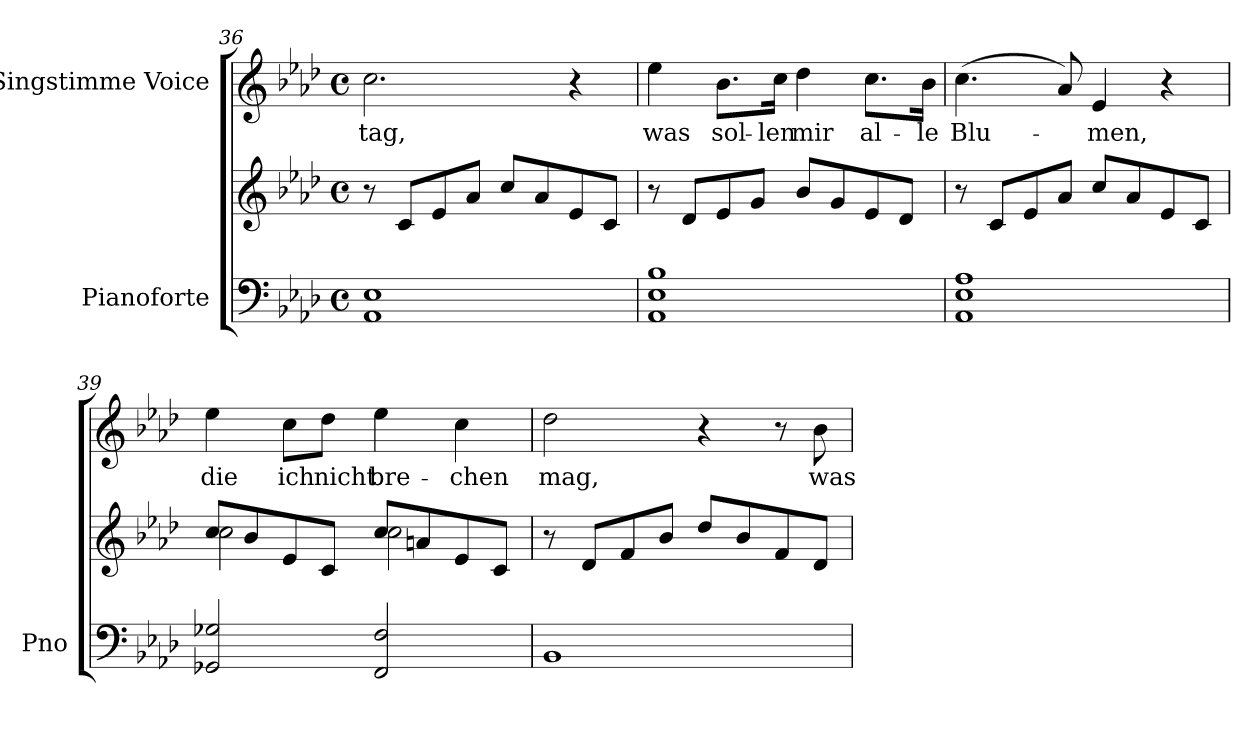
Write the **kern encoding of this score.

**kern	**kern	**kern	**text
*part2	*part2	*part1	*part1
*staff3	*staff2	*staff1	*staff1
*I"Pianoforte	*	*I"Singstimme Voice	*
*I'Pno	*	*	*
*clefF4	*clefG2	*clefG2	*
*k[b-e-a-d-]	*k[b-e-a-d-]	*k[b-e-a-d-]	*
*M4/4	*M4/4	*M4/4	*
*met(c)	*met(c)	*met(c)	*
=36	=36	=36	=36
1AA- 1E-	8r	2.cc\	-tag,
.	8c/L	.	.
.	8e-/	.	.
.	8a-/J	.	.
.	8cc/L	.	.
.	8a-/	.	.
.	8e-/	4r	.
.	8c/J	.	.
=37	=37	=37	=37
1AA- 1E- 1B-	8r	4ee-\	was
.	8d-/L	.	.
.	8e-/	8.b-\L	sol-
.	8g/J	.	.
.	.	16cc\Jk	-len
.	8b-/L	4dd-\	mir
.	8g/	.	.
.	8e-/	8.cc\L	al-
.	8d-/J	.	.
.	.	16b-\Jk	-le
=38	=38	=38	=38
1AA- 1E- 1A-	8r	(4.cc\	Blu-
.	8c/L	.	.
.	8e-/	.	.
.	8a-/J	8a-/)	.
.	8cc/L	4e-/	-men,
.	8a-/	.	.
.	8e-/	4r	.
.	8c/J	.	.
=39	=39	=39	=39
*	*^	*	*
2GG-X/ 2G-X/	8cc/L	2cc\	4ee-\	die
.	8b-/	.	.	.
.	8e-/	.	8cc\L	ich
.	8c/J	.	8dd-\J	nicht
2FF/ 2F/	8cc/L	2cc\	4ee-\	bre-
.	8an/	.	.	.
.	8e-/	.	4cc\	-chen
.	8c/J	.	.	.
*	*v	*v	*	*
=40	=40	=40	=40
1BB-	8r	2dd-\	mag,
.	8d-/L	.	.
.	8f/	.	.
.	8b-/J	.	.
.	8dd-/L	4r	.
.	8b-/	.	.
.	8f/	8r	.
.	8d-/J	8b-\	was
=	=	=	=
*-	*-	*-	*-
